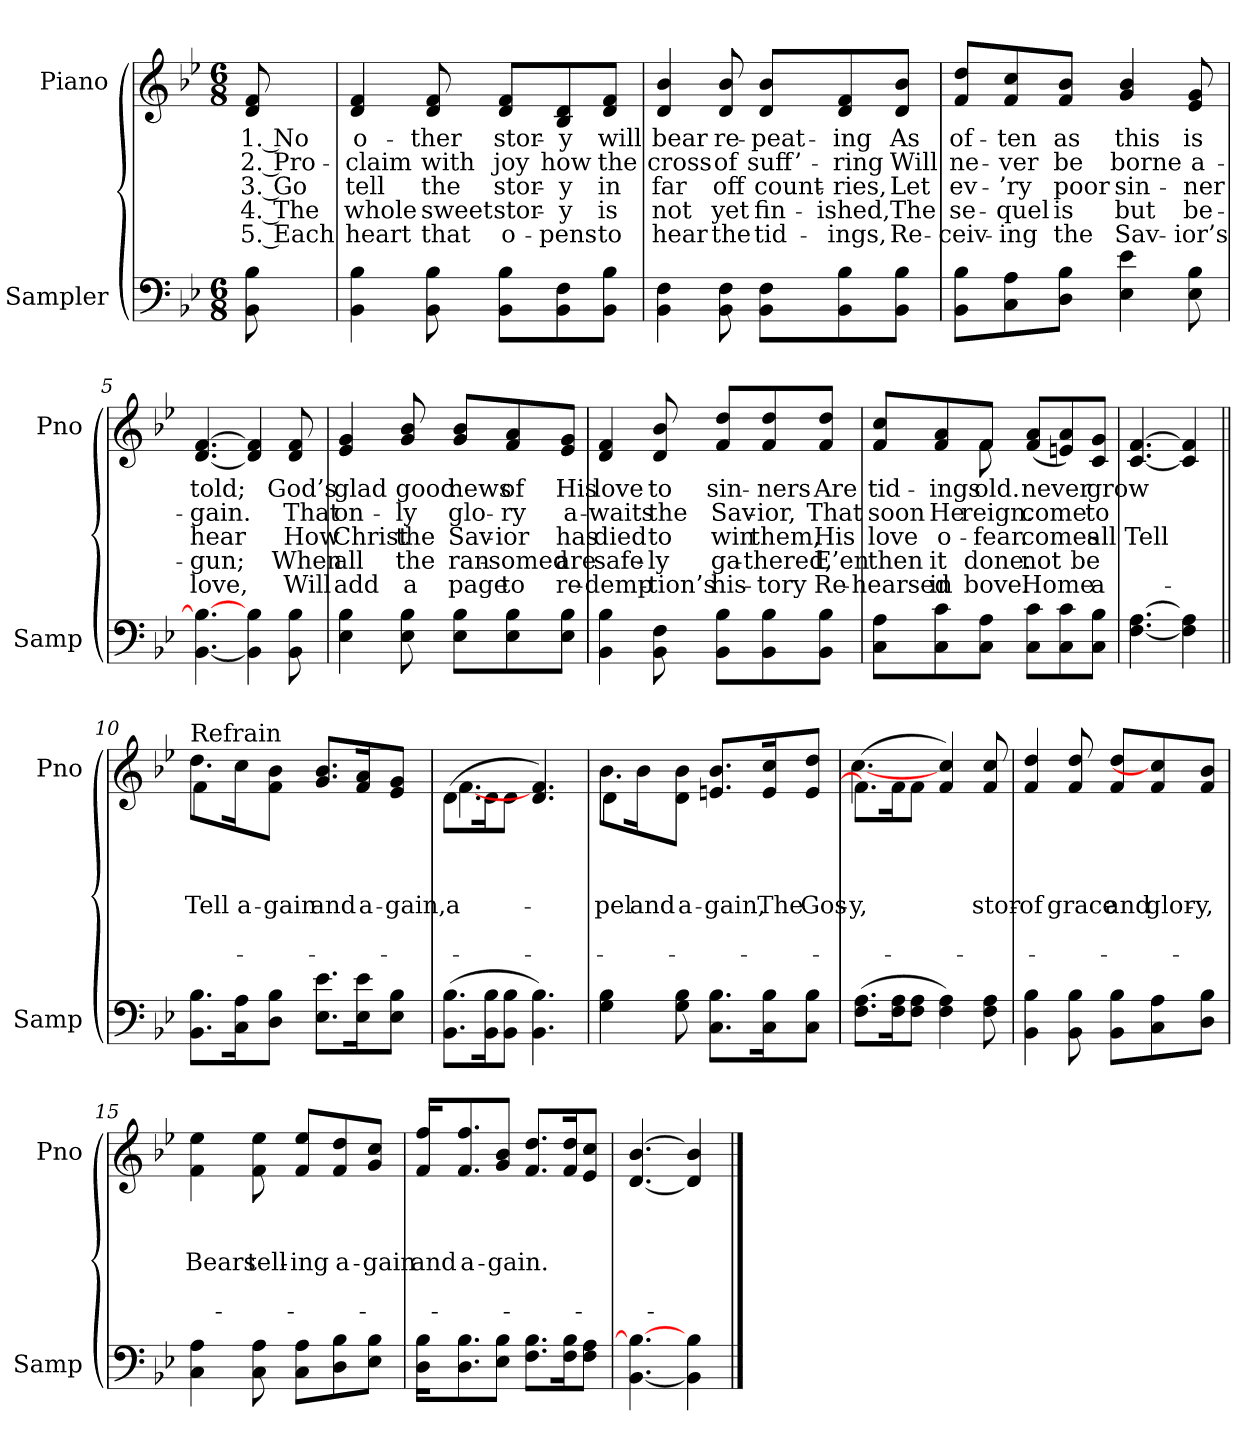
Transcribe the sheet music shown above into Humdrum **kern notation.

**kern	**kern	**text	**text	**text	**text	**text
*part2	*part1	*part1	*part1	*part1	*part1	*part1
*staff2	*staff1	*staff1	*staff1	*staff1	*staff1	*staff1
*I"Sampler	*I"Piano	*	*	*	*	*
*I'Samp	*I'Pno	*	*	*	*	*
*clefF4	*clefG2	*	*	*	*	*
*k[b-e-]	*k[b-e-]	*	*	*	*	*
*B-:	*B-:	*	*	*	*	*
*M6/8	*M6/8	*	*	*	*	*
=1	=1	=1	=1	=1	=1	=1
8BB- 8B-	8d 8f	1. No	2. Pro-	3. Go	4. The	5. Each
=2	=2	=2	=2	=2	=2	=2
4BB- 4B-	4d 4f	o-	-claim	tell	whole	heart
8BB- 8B-	8d 8f	-ther	with	the	sweet	that
8BB-\ 8B-\L	8d/ 8f/L	stor-	joy	stor-	stor-	o-
8BB-\ 8F\	8B-/ 8d/	-y	how	-y	-y	-pens
8BB-\ 8B-\J	8d/ 8f/J	will	the	in	is	to
=3	=3	=3	=3	=3	=3	=3
4BB- 4F	4d 4b-	bear	cross	far	not	hear
8BB- 8F	8d 8b-	re-	of	off	yet	the
8BB-\ 8F\L	8d/ 8b-/L	-peat-	suff’-	count-	fin-	tid-
8BB-\ 8B-\	8d/ 8f/	-ing	-ring	-ries,	-ished,	-ings,
8BB-\ 8B-\J	8d/ 8b-/J	As	Will	Let	The	Re-
=4	=4	=4	=4	=4	=4	=4
8BB-\ 8B-\L	8f/ 8dd/L	of-	ne-	ev-	se-	-ceiv-
8C\ 8A\	8f/ 8cc/	-ten	-ver	-’ry	-quel	-ing
8D\ 8B-\J	8f/ 8b-/J	as	be	poor	is	the
4E- 4e-	4g 4b-	this	borne	sin-	but	Sav-
8E- 8B-	8e- 8g	is	a-	-ner	be-	-ior’s
=5	=5	=5	=5	=5	=5	=5
[4.BB- 4.B-_	[4.d [4.f	told;	-gain.	hear	-gun;	love,
4BB-] 4B-	4d] 4f]	.	.	.	.	.
8BB- 8B-	8d 8f	God’s	That	How	When	Will
=6	=6	=6	=6	=6	=6	=6
4E- 4B-	4e- 4g	glad	on-	Christ	all	add
8E- 8B-	8g 8b-	good	-ly	the	the	a
8E-\ 8B-\L	8g/ 8b-/L	news	glo-	Sav-	ran-	page
8E-\ 8B-\	8f/ 8a/	of	-ry	-ior	-somed	to
8E-\ 8B-\J	8e-/ 8g/J	His	a-	has	are	re-
=7	=7	=7	=7	=7	=7	=7
4BB- 4B-	4d 4f	love	-waits	died	safe-	-demp-
8BB- 8F	8d 8b-	to	the	to	-ly	-tion’s
8BB-\ 8B-\L	8f/ 8dd/L	sin-	Sav-	win	ga-	his-
8BB-\ 8B-\	8f/ 8dd/	-ners	-ior,	them,	-thered,	-tory
8BB-\ 8B-\J	8f/ 8dd/J	Are	That	His	E’en	Re-
=8	=8	=8	=8	=8	=8	=8
*	*^	*	*	*	*	*
8C\ 8A\L	8f/ 8cc/L	4ryy	tid-	soon	love	then	-hearsed
8C\ 8c\	8f/ 8a/	.	-ings	He	o-	it	in
8C\ 8A\J	8f/J	8f	old.	reign.	fear.	done.	-bove.
8C\ 8c\L	(8f/ 8a/L	4.ryy	never	come	-comes	not	Home
8C\ 8c\	8en/ 8a/)	.	.	.	.	.	.
8C\ 8B-\J	8c/ 8g/J	.	grow	to	all	be	a-
*	*v	*v	*	*	*	*	*
=9	=9	=9	=9	=9	=9	=9
[4.F [4.A	[4.c [4.f	.	.	Tell	.	.
4F] 4A]	4c] 4f]	.	.	.	.	.
=10||	=10||	=10||	=10||	=10||	=10||	=10||
*	*^	*	*	*	*	*
!	!LO:TX:t=Refrain	!	!	!	!	!	!
8.BB-\ 8.B-\L	8.dd\L	4f	.	.	Tell	.	.
16C\ 16A\K	16cc\K	.	.	.	a-	.	.
8D\ 8B-\J	8f\ 8b-\J	2ryy	.	.	-gain	.	.
8.E-\ 8.e-\L	8.g/ 8.b-/L	.	.	.	and	.	.
16E-\ 16e-\K	16f/ 16a/K	.	.	.	a-	.	.
8E-\ 8B-\J	8e-/ 8g/J	.	.	.	-gain,	.	.
=11	=11	=11	=11	=11	=11	=11	=11
(8.BB-\ 8.B-\L	(8.d\L	[4.f	.	.	a-	.	.
16BB-\ 16B-\K	16d\K	.	.	.	.	.	.
8BB-\ 8B-\J	8d\J	.	.	.	.	.	.
4.BB- 4.B-)	4.d 4.f)	4.ryy	.	.	.	.	.
=12	=12	=12	=12	=12	=12	=12	=12
4G 4B-	8.b-\L	4d	.	.	-pel	.	.
.	16b-\K	.	.	.	and	.	.
8G 8B-	8d\ 8b-\J	2ryy	.	.	a-	.	.
8.C\ 8.B-\L	8.en/ 8.b-/L	.	.	.	-gain,	.	.
16C\ 16B-\K	16e/ 16cc/K	.	.	.	The	.	.
8C\ 8B-\J	8e/ 8dd/J	.	.	.	Gos-	.	.
=13	=13	=13	=13	=13	=13	=13	=13
(8.F\ 8.A\L	(8.f\L]	[4.cc	.	.	-y,	.	.
16F\ 16A\K	16f\K	.	.	.	.	.	.
8F\ 8A\J	8f\J	.	.	.	.	.	.
4F 4A)	4f 4cc)	4.ryy	.	.	.	.	.
8F 8A	8f 8cc	.	.	.	stor-	.	.
*	*v	*v	*	*	*	*	*
=14	=14	=14	=14	=14	=14	=14
4BB- 4B-	4f 4dd	.	.	of	.	.
8BB- 8B-	8f 8dd	.	.	grace	.	.
8BB-\ 8B-\L	8f/ 8dd/L	.	.	and	.	.
8C\ 8A\	8f/ 8cc]/	.	.	glor-	.	.
8D\ 8B-\J	8f/ 8b-/J	.	.	-y,	.	.
=15	=15	=15	=15	=15	=15	=15
4C 4A	4f 4ee-	.	.	Bears	.	.
8C 8A	8f 8ee-	.	.	tell-	.	.
8C\ 8A\L	8f/ 8ee-/L	.	.	-ing	.	.
8D\ 8B-\	8f/ 8dd/	.	.	a-	.	.
8E-\ 8B-\J	8g/ 8cc/J	.	.	-gain	.	.
=16	=16	=16	=16	=16	=16	=16
16D\ 16B-\KL	16f/ 16ff/KL	.	.	and	.	.
8.D\ 8.B-\	8.f/ 8.ff/	.	.	a-	.	.
8E-\ 8B-\J	8g/ 8b-/J	.	.	-gain.	.	.
8.F\ 8.B-\L	8.f/ 8.dd/L	.	.	.	.	.
16F\ 16B-\K	16f/ 16dd/K	.	.	.	.	.
8F\ 8A\J	8e-/ 8cc/J	.	.	.	.	.
=17	=17	=17	=17	=17	=17	=17
[4.BB- 4.B-_	[4.d [4.b-	.	.	.	.	.
4BB-] 4B-	4d] 4b-]	.	.	.	.	.
==	==	==	==	==	==	==
*-	*-	*-	*-	*-	*-	*-
